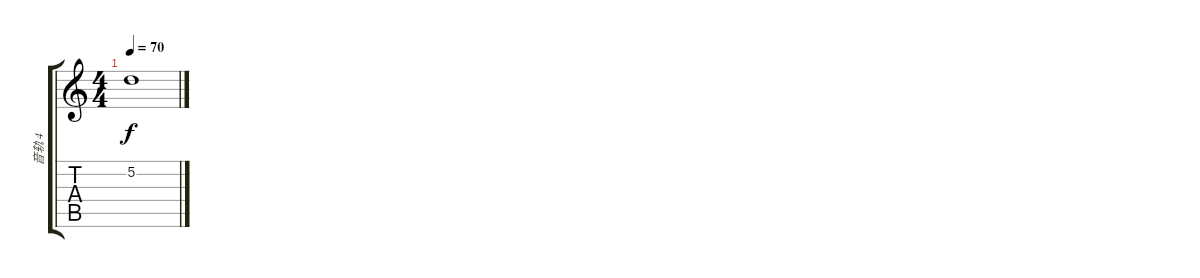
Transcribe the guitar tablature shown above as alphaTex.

\track ("音轨 4" "音轨 4") {instrument distortionguitar}
\staff {score tabs}
\tuning (D4 A3 F3 C3 G2 D2) {hide}
\ts (4 4)
\tempo 70
\clef g2
\ks c
5.2{t}.1{dy f}
